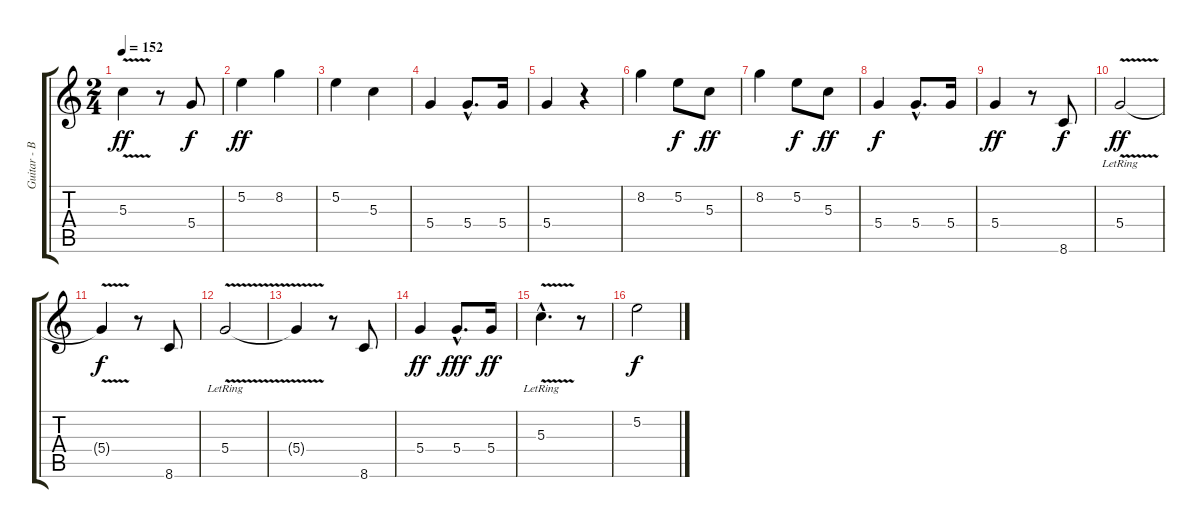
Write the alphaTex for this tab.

\track ("Guitar - Bugle" "Guitar - B") {instrument distortionguitar}
\staff {score tabs}
\tuning (E4 B3 G3 D3 A2 E2) {hide}
\ts (2 4)
\tempo 152
\clef g2
\ks c
5.3{v}.4{dy ff} r.8 5.4.8{dy f} |
5.2.4{dy ff} 8.2.4 |
5.2.4 5.3.4 |
5.4.4 5.4{hac}.8{d} 5.4.16 |
5.4.4 r.4 |
8.2.4 5.2.8{dy f} 5.3.8{dy ff} |
8.2.4 5.2.8{dy f} 5.3.8{dy ff} |
5.4.4{dy f} 5.4{hac}.8{d} 5.4.16 |
5.4.4{dy ff} r.8 8.6.8{dy f} |
5.4{v lr}.2{dy ff} |
5.4{t}.4{dy f} r.8 8.6.8 |
5.4{v lr}.2 |
5.4{t}.4 r.8 8.6.8 |
5.4.4{dy ff} 5.4{hac}.8{d dy fff} 5.4.16{dy ff} |
5.3{v hac lr}.4{d} r.8 |
5.2.2{dy f}
